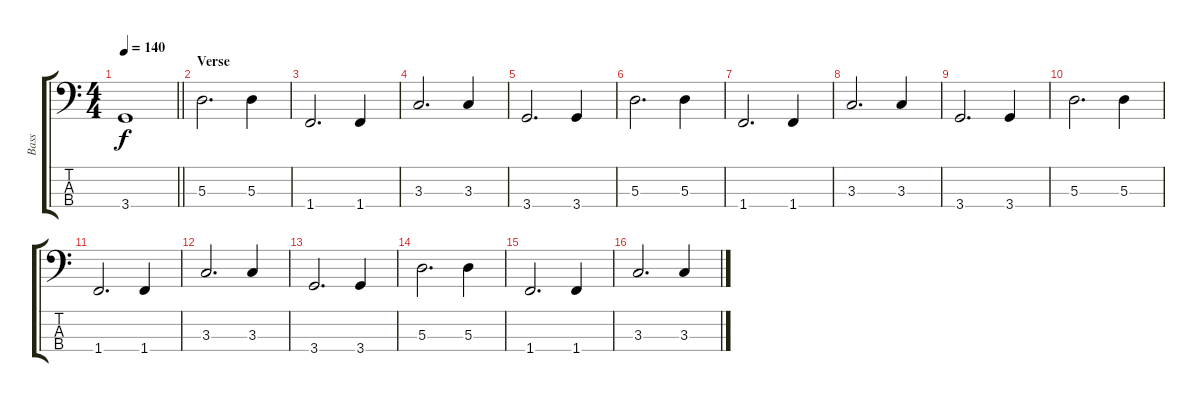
\track ("Bass" "Bass") {instrument electricbasspick}
\staff {score tabs}
\tuning (G2 D2 A1 E1) {hide}
\ts (4 4)
\tempo 140
\clef f4
\barLineRight lightlight
\ks c
3.4.1{dy f} |
\section ("" "Verse")
5.3.2{d} 5.3.4 |
1.4.2{d} 1.4.4 |
3.3.2{d} 3.3.4 |
3.4.2{d} 3.4.4 |
5.3.2{d} 5.3.4 |
1.4.2{d} 1.4.4 |
3.3.2{d} 3.3.4 |
3.4.2{d} 3.4.4 |
5.3.2{d} 5.3.4 |
1.4.2{d} 1.4.4 |
3.3.2{d} 3.3.4 |
3.4.2{d} 3.4.4 |
5.3.2{d} 5.3.4 |
1.4.2{d} 1.4.4 |
3.3.2{d} 3.3.4
